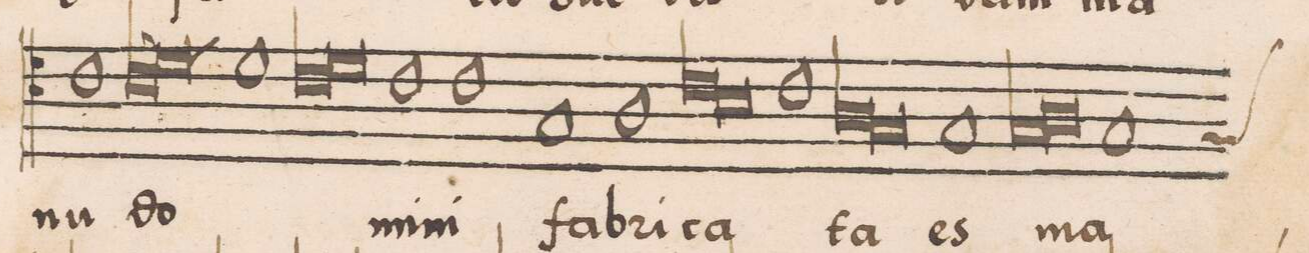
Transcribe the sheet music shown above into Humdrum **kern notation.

**kern	**text
*I"TENOR	*
*clefC4	*
*k[]	*
*met(C)	*
*M2/1	*
1c	-nu
*lig	*
1c	do-
=66-	=66-
1e	.
*Xlig	*
1d	.
=67-	=67-
*lig	*
1c	.
1d	.
*Xlig	*
=68-	=68-
1c	-mi-
1c	-ni
=69-	=69-
1G	fa-
1A	-bri-
=70-	=70-
*lig	*
1c	-ca-
1B	.
*Xlig	*
=71-	=71-
1c	.
*lig	*
1A	-ta
=72-	=72-
1G	.
*Xlig	*
1G	es
=73-	=73-
*lig	*
1G	ma-
1A	.
*Xlig	*
=74-	=74-
*custos:G	*
1G	.
*lig	*
*-	*-
